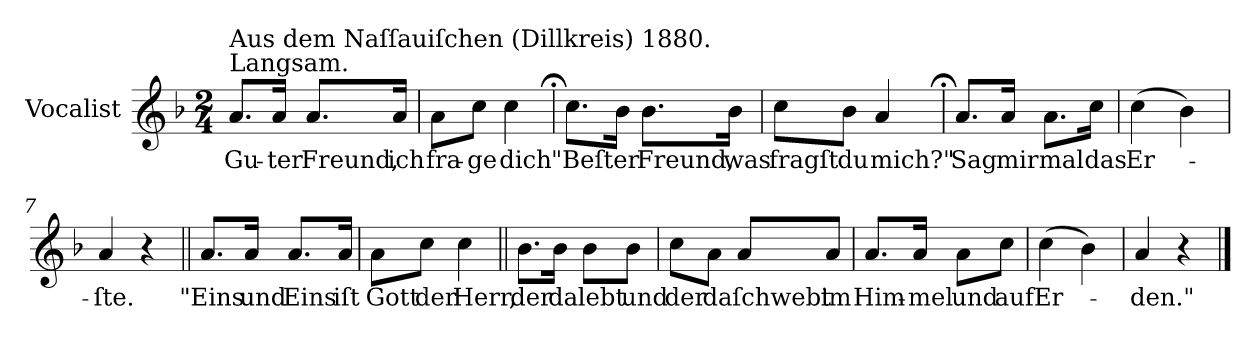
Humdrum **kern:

**kern	**text
*part1	*part1
*staff1	*staff1
*I"Vocalist	*
*k[b-]	*
*F:	*
*M2/4	*
=1	=1
!LO:TX:a:t=Langsam.	!
!LO:TX:a:t=Aus dem Naſſauiſchen (Dillkreis) 1880.	!
8.aL	Gu-
16aJk	-ter
8.aL	Freund,
16aJk	ich
=2	=2
8aL	fra-
8ccJ	-ge
4cc	dich
=3;	=3;
8.ccL	"Beſter
16b-Jk	.
8.b-L	Freund,
16b-Jk	was
=4	=4
8ccL	fragſt
8b-J	du
4a	mich?"
=5;	=5;
8.aL	Sag
16aJk	mir
8.aL	mal
16ccJk	das
=6	=6
(4cc	Er-
4b-)	.
=7	=7
4a	-ſte.
4r	.
=8||	=8||
8.aL	"Eins
16aJk	und
8.aL	Eins
16aJk	iſt
=9	=9
8aL	Gott
8ccJ	der
4cc	Herr,
=10||	=10||
8.b-L	der
16b-Jk	da
8b-L	lebt
8b-J	und
=11	=11
8ccL	der
8aJ	da
8aL	ſchwebt
8aJ	im
=12	=12
8.aL	Him-
16aJk	-mel
8aL	und
8ccJ	auf
=13	=13
(4cc	Er-
4b-)	.
=14	=14
4a	-den."
4r	.
==	==
*-	*-
